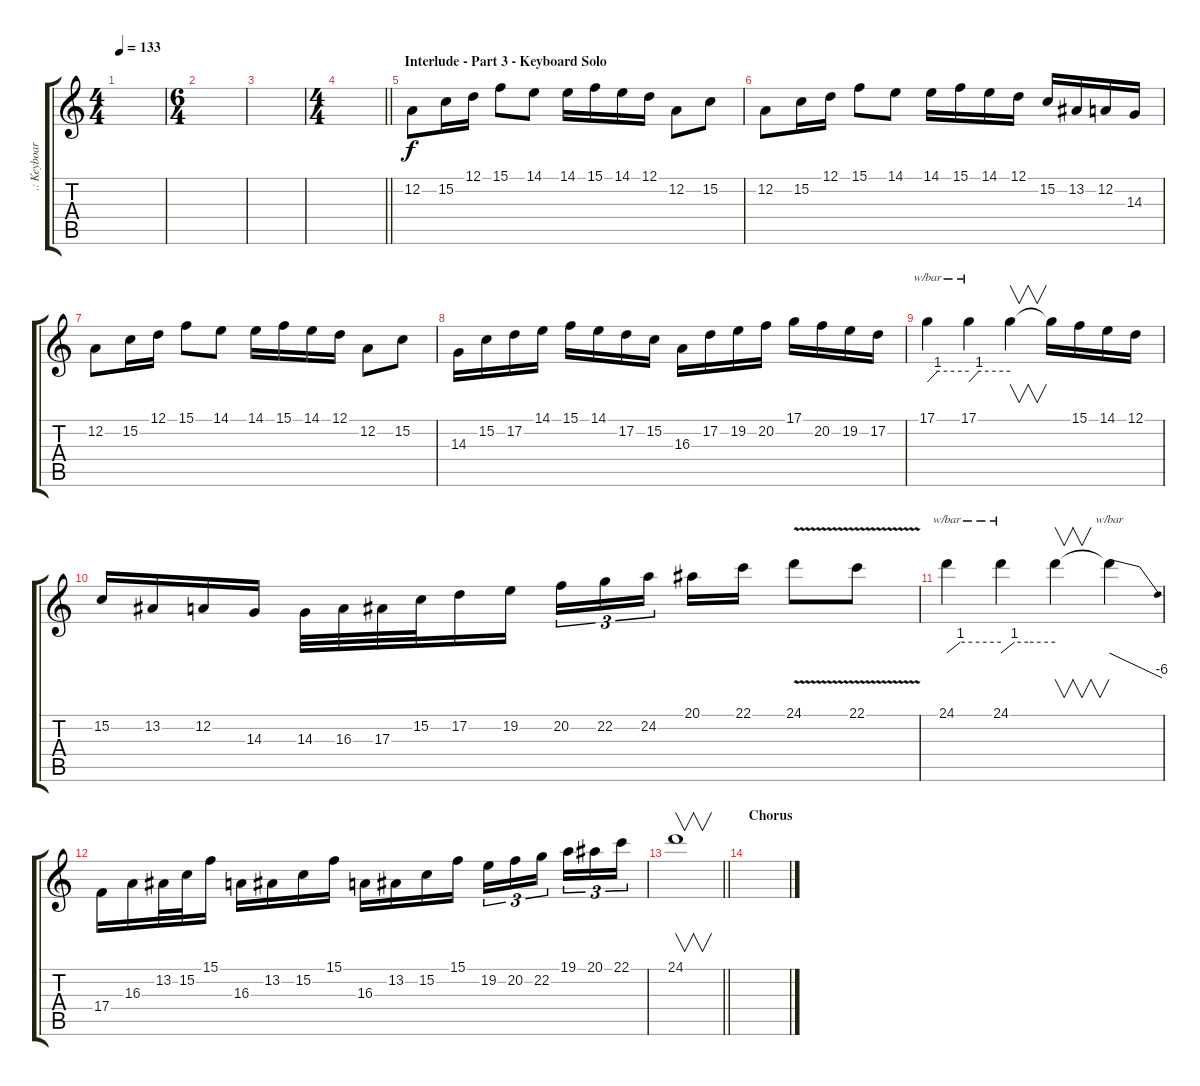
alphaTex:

\track (".: Keyboard - Melodies :." ".: Keyboar") {instrument acousticgrandpiano}
\staff {score tabs}
\tuning (D4 A3 F3 C3 G2 D2) {hide}
\ts (4 4)
\tempo 133
\clef g2
\ks c
|
\ts (6 4)
|
|
\ts (4 4)
\barLineRight lightlight
|
\section ("" "Interlude - Part 3 - Keyboard Solo")
12.2.8{volume 12 balance 8 instrument lead2sawtooth} 15.2.16 12.1.16 15.1.8 14.1.8 14.1.16 15.1.16 14.1.16 12.1.16 12.2.8 15.2.8 |
12.2.8 15.2.16 12.1.16 15.1.8 14.1.8 14.1.16 15.1.16 14.1.16 12.1.16 15.2.16 13.2.16 12.2.16 14.3.16 |
12.2.8 15.2.16 12.1.16 15.1.8 14.1.8 14.1.16 15.1.16 14.1.16 12.1.16 12.2.8 15.2.8 |
14.3.16 15.2.16 17.2.16 14.1.16 15.1.16 14.1.16 17.2.16 15.2.16 16.3.16 17.2.16 19.2.16 20.2.16 17.1.16 20.2.16 19.2.16 17.2.16 |
17.1.4{tbe (custom default 0 0 15 4 60 4)} 17.1.4{tbe (custom default 0 0 15 4 60 4)} 17.1{t}.4{v} 17.1{t}.16 15.1.16 14.1.16 12.1.16 |
15.2.16 13.2.16 12.2.16 14.3.16 14.3.32 16.3.32 17.3.32 15.2.32 17.2.16 19.2.16 20.2.16{tu (3 2)} 22.2.16{tu (3 2)} 24.2.16{tu (3 2) beam splitsecondary} 20.1.16 22.1.16 24.1{v}.8 22.1{v}.8 |
24.1.4{tbe (custom default 0 0 15 4 60 4)} 24.1.4{tbe (custom default 0 0 15 4 30 4 60 4)} 24.1{t}.4{v} 24.1{t}.4{tbe (dive default 0 0 60 -24)} |
17.4.16 16.3.16 13.2.32 15.2.32 15.1.16 16.3.16 13.2.16 15.2.16 15.1.16 16.3.16 13.2.16 15.2.16 15.1.16 19.2.16{tu (3 2)} 20.2.16{tu (3 2)} 22.2.16{tu (3 2) beam splitsecondary} 19.1.16{tu (3 2)} 20.1.16{tu (3 2)} 22.1.16{tu (3 2)} |
\barLineRight lightlight
24.1.1{v} |
\section ("" "Chorus")
